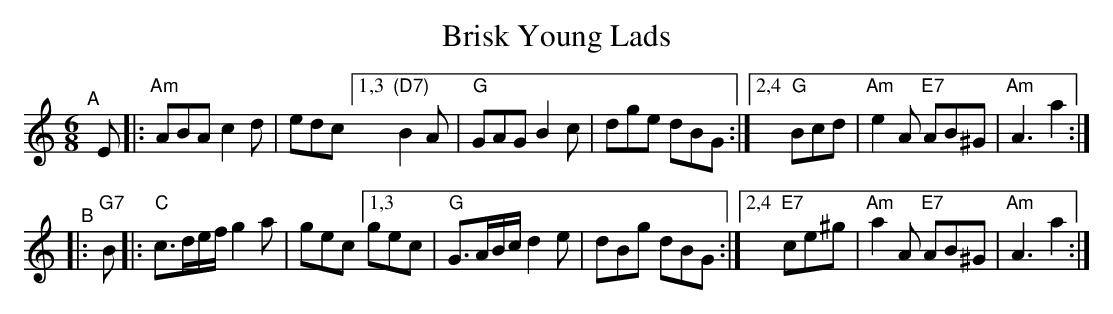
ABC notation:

X:1
T: Brisk Young Lads
M: 6/8
K: Am
"^A"[|] E |:\
"Am"ABA c2d | edc [1,3 "(D7)"B2A | "G"GAG B2c | dge dBG \
                :|[2,4 "G"Bcd | "Am"e2A "E7"AB^G | "Am"A3 a2 :|
"^B"|: "G7"B |:\
"C"c3/d/e/f/ g2a | gec [1,3     gec  | "G"G3/A/B/c/ d2e | dBg dBG \
                     :|[2,4 "E7"ce^g | "Am"a2A "E7"AB^G | "Am"A3 a2 :|
